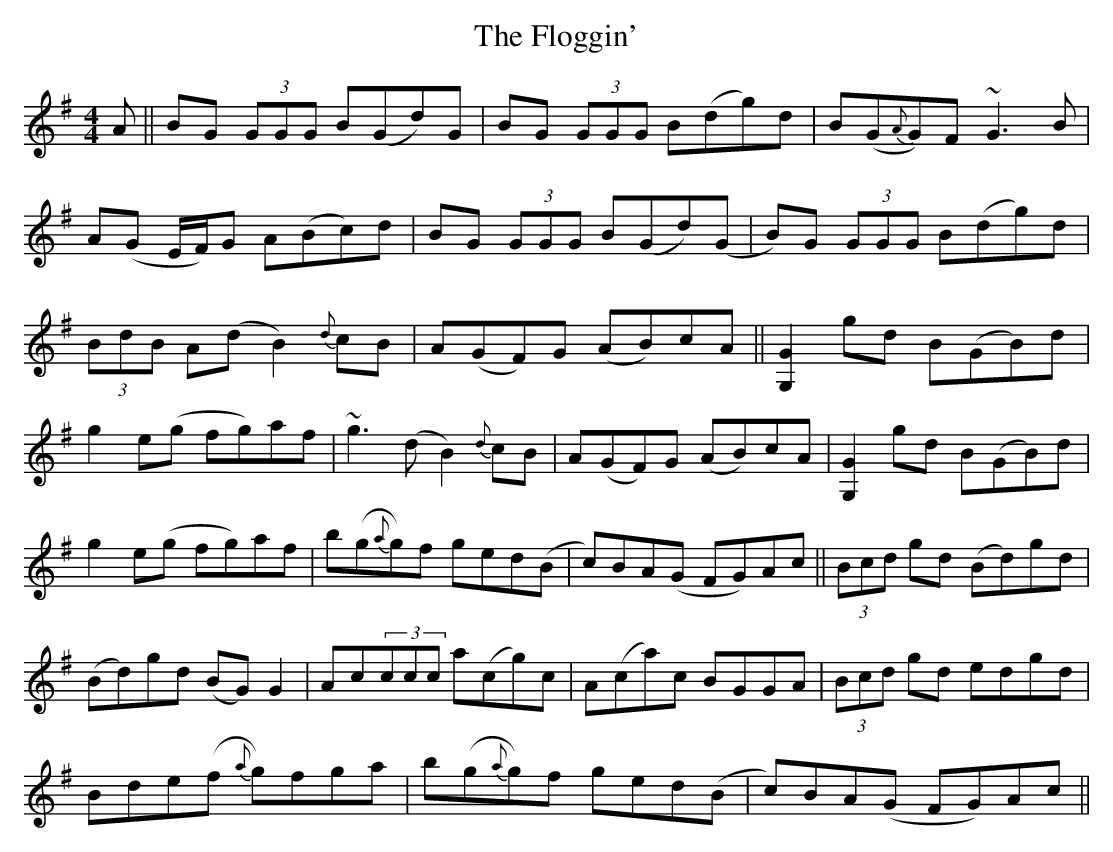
X:1
T:The Floggin'
M:4/4
L:1/8
K:G
A-||BG (3GGG B(Gd)G-|BG (3GGG B(dg)d|B(G{A}G)F ~G3B|
A(G E/F/)G A(Bc)d|BG (3GGG B(Gd)(G|B)G (3GGG B(dg)d|
(3BdB A(d B2) {d}cB|A(GF)G (AB)cA||[G,2G2] gd B(GB)d|
g2 e(g fg)af|~g3(d B2) {d}cB|A(GF)G (AB)cA|[G,2G2] gd B(GB)d|
g2 e(g fg)af|b(g{a}g)f ged(B|c)BA(G FG)Ac|| (3Bcd gd (Bd)gd|
(Bd)gd (BG)G2| Ac(3ccc a(cg)c|A(ca)c BGGA|(3Bcd gd edgd|
Bde(f {a}g)fga|b(g{a}g)f ged(B|c)BA(G FG)Ac||
